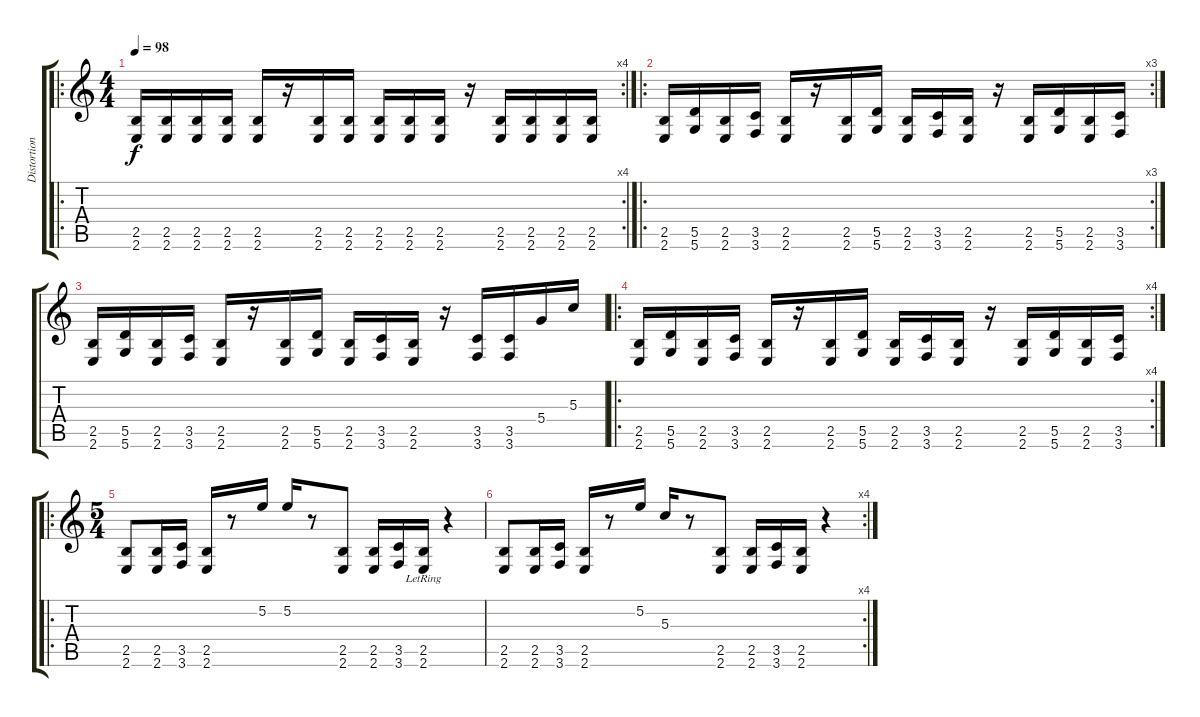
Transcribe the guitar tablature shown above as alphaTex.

\track ("Distortion Guitar" "Distortion") {instrument distortionguitar}
\staff {score tabs}
\tuning (E4 B3 G3 D3 A2 D2) {hide}
\ro
\rc 4
\ts (4 4)
\tempo 98
\clef g2
\ks c
(2.5 2.6).16{dy f} (2.5 2.6).16 (2.5 2.6).16 (2.5 2.6).16 (2.5 2.6).16 r.16 (2.5 2.6).16 (2.5 2.6).16 (2.5 2.6).16 (2.5 2.6).16 (2.5 2.6).16 r.16 (2.5 2.6).16 (2.5 2.6).16 (2.5 2.6).16 (2.5 2.6).16 |
\ro
\rc 3
(2.5 2.6).16 (5.5 5.6).16 (2.5 2.6).16 (3.5 3.6).16 (2.5 2.6).16 r.16 (2.5 2.6).16 (5.5 5.6).16 (2.5 2.6).16 (3.5 3.6).16 (2.5 2.6).16 r.16 (2.5 2.6).16 (5.5 5.6).16 (2.5 2.6).16 (3.5 3.6).16 |
(2.5 2.6).16 (5.5 5.6).16 (2.5 2.6).16 (3.5 3.6).16 (2.5 2.6).16 r.16 (2.5 2.6).16 (5.5 5.6).16 (2.5 2.6).16 (3.5 3.6).16 (2.5 2.6).16 r.16 (3.5 3.6).16 (3.5 3.6).16 5.4.16 5.3.16 |
\ro
\rc 4
(2.5 2.6).16 (5.5 5.6).16 (2.5 2.6).16 (3.5 3.6).16 (2.5 2.6).16 r.16 (2.5 2.6).16 (5.5 5.6).16 (2.5 2.6).16 (3.5 3.6).16 (2.5 2.6).16 r.16 (2.5 2.6).16 (5.5 5.6).16 (2.5 2.6).16 (3.5 3.6).16 |
\ro
\ts (5 4)
(2.5 2.6).8 (2.5 2.6).16 (3.5 3.6).16 (2.5 2.6).16 r.8 5.2.16 5.2.16 r.8 (2.5 2.6).8 (2.5 2.6).16 (3.5 3.6).16 (2.5{lr} 2.6{lr}).16 r.4 |
\rc 4
(2.5 2.6).8 (2.5 2.6).16 (3.5 3.6).16 (2.5 2.6).16 r.8 5.2.16 5.3.16 r.8 (2.5 2.6).8 (2.5 2.6).16 (3.5 3.6).16 (2.5 2.6).16 r.4
